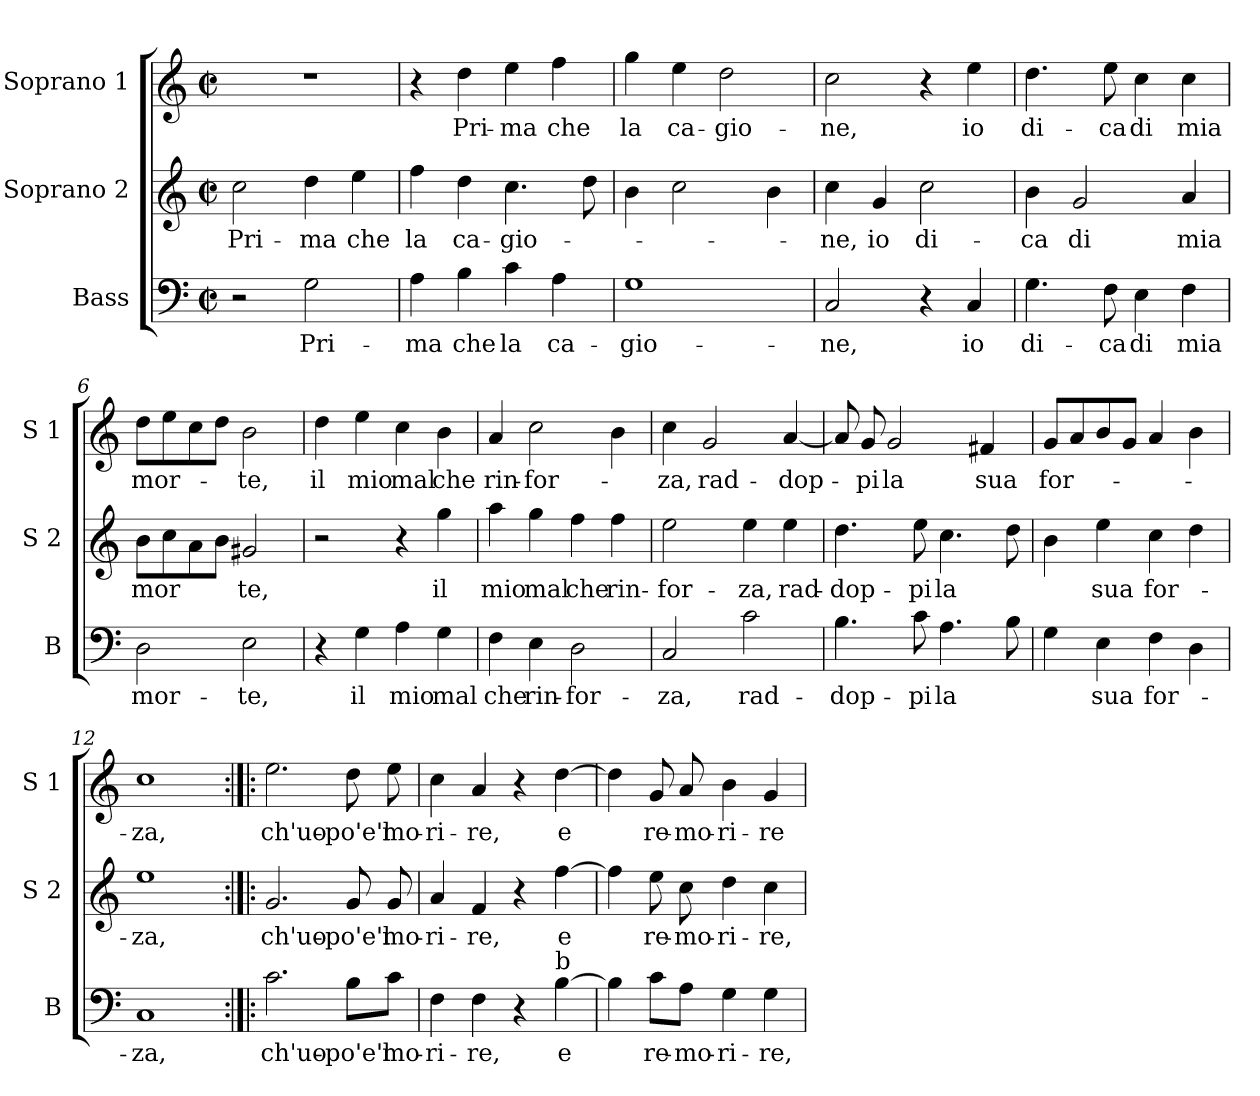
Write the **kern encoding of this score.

**kern	**text	**kern	**text	**kern	**text
*part3	*part3	*part2	*part2	*part1	*part1
*staff3	*staff3	*staff2	*staff2	*staff1	*staff1
*I"Bass	*	*I"Soprano 2	*	*I"Soprano 1	*
*I'B	*	*I'S 2	*	*I'S 1	*
*clefF4	*	*clefG2	*	*clefG2	*
*k[]	*	*k[]	*	*k[]	*
*C:	*	*C:	*	*C:	*
*M2/2	*	*M2/2	*	*M2/2	*
*met(c|)	*	*met(c|)	*	*met(c|)	*
=1	=1	=1	=1	=1	=1
!	!	!	!LO:LY:b	!	!
2r	.	2cc\	Pri-	1r	.
!	!LO:LY:b	!	!LO:LY:b	!	!
2G\	Pri-	4dd\	-ma	.	.
!	!	!	!LO:LY:b	!	!
.	.	4ee\	che	.	.
=2	=2	=2	=2	=2	=2
!	!LO:LY:b	!	!LO:LY:b	!	!
4A\	-ma	4ff\	la	4r	.
!	!LO:LY:b	!	!LO:LY:b	!	!LO:LY:b
4B\	che	4dd\	ca-	4dd\	Pri-
!	!LO:LY:b	!	!LO:LY:b	!	!LO:LY:b
4c\	la	4.cc\	-gio-	4ee\	-ma
!	!LO:LY:b	!	!	!	!LO:LY:b
4A\	ca-	.	.	4ff\	che
.	.	8dd\	.	.	.
=3	=3	=3	=3	=3	=3
!	!LO:LY:b	!	!	!	!LO:LY:b
1G	-gio-	4b\	.	4gg\	la
!	!	!	!	!	!LO:LY:b
.	.	2cc\	.	4ee\	ca-
!	!	!	!	!	!LO:LY:b
.	.	.	.	2dd\	-gio-
.	.	4b\	.	.	.
=4	=4	=4	=4	=4	=4
!	!LO:LY:b	!	!LO:LY:b	!	!LO:LY:b
2C/	-ne,	4cc\	-ne,	2cc\	-ne,
!	!	!	!LO:LY:b	!	!
.	.	4g/	io	.	.
!	!	!	!LO:LY:b	!	!
4r	.	2cc\	di-	4r	.
!	!LO:LY:b	!	!	!	!LO:LY:b
4C/	io	.	.	4ee\	io
!!LO:LB:g=z
=5	=5	=5	=5	=5	=5
!	!LO:LY:b	!	!LO:LY:b	!	!LO:LY:b
4.G\	di-	4b\	-ca	4.dd\	di-
!	!	!	!LO:LY:b	!	!
.	.	2g/	di	.	.
!	!LO:LY:b	!	!	!	!LO:LY:b
8F\	-ca	.	.	8ee\	-ca
!	!LO:LY:b	!	!	!	!LO:LY:b
4E\	di	.	.	4cc\	di
!	!LO:LY:b	!	!LO:LY:b	!	!LO:LY:b
4F\	mia	4a/	mia	4cc\	mia
=6	=6	=6	=6	=6	=6
!	!LO:LY:b	!	!LO:LY:b	!	!LO:LY:b
2D\	mor-	8b\L	mor	8dd\L	mor-
.	.	8cc\	.	8ee\	.
.	.	8a\	.	8cc\	.
.	.	8b\J	.	8dd\J	.
!	!LO:LY:b	!	!LO:LY:b	!	!LO:LY:b
2E\	-te,	2g#X/	te,	2b\	-te,
=7	=7	=7	=7	=7	=7
!	!	!	!	!	!LO:LY:b
4r	.	2r	.	4dd\	il
!	!LO:LY:b	!	!	!	!LO:LY:b
4G\	il	.	.	4ee\	mio
!	!LO:LY:b	!	!	!	!LO:LY:b
4A\	mio	4r	.	4cc\	mal
!	!LO:LY:b	!	!LO:LY:b	!	!LO:LY:b
4G\	mal	4gg\	il	4b\	che
=8	=8	=8	=8	=8	=8
!	!LO:LY:b	!	!LO:LY:b	!	!LO:LY:b
4F\	che	4aa\	mio	4a/	rin-
!	!LO:LY:b	!	!LO:LY:b	!	!LO:LY:b
4E\	rin-	4gg\	mal	2cc\	-for-
!	!LO:LY:b	!	!LO:LY:b	!	!
2D\	-for-	4ff\	che	.	.
!	!	!	!LO:LY:b	!	!
.	.	4ff\	rin-	4b\	.
=9	=9	=9	=9	=9	=9
!	!LO:LY:b	!	!LO:LY:b	!	!LO:LY:b
2C/	-za,	2ee\	-for-	4cc\	-za,
!	!	!	!	!	!LO:LY:b
.	.	.	.	2g/	rad-
!	!LO:LY:b	!	!LO:LY:b	!	!
2c\	rad-	4ee\	-za,	.	.
!	!	!	!LO:LY:b	!	!LO:LY:b
.	.	4ee\	rad-	[4a/	-dop-
!!LO:LB:g=z
=10	=10	=10	=10	=10	=10
!	!LO:LY:b	!	!LO:LY:b	!	!
4.B\	-dop-	4.dd\	-dop-	8a/]	.
!	!	!	!	!	!LO:LY:b
.	.	.	.	8g/	-pi
!	!	!	!	!	!LO:LY:b
.	.	.	.	2g/	la
!	!LO:LY:b	!	!LO:LY:b	!	!
8c\	-pi	8ee\	-pi	.	.
!	!LO:LY:b	!	!LO:LY:b	!	!
4.A\	la	4.cc\	la	.	.
!	!	!	!	!	!LO:LY:b
.	.	.	.	4f#X/	sua
8B\	.	8dd\	.	.	.
=11	=11	=11	=11	=11	=11
!	!	!	!	!	!LO:LY:b
4G\	.	4b\	.	8g/L	for-
.	.	.	.	8a/	.
!	!LO:LY:b	!	!LO:LY:b	!	!
4E\	sua	4ee\	sua	8b/	.
.	.	.	.	8g/J	.
!	!LO:LY:b	!	!LO:LY:b	!	!
4F\	for-	4cc\	for-	4a/	.
4D\	.	4dd\	.	4b\	.
=12	=12	=12	=12	=12	=12
!	!LO:LY:b	!	!LO:LY:b	!	!LO:LY:b
1C	-za,	1ee	-za,	1cc	-za,
=13:|!|:	=13:|!|:	=13:|!|:	=13:|!|:	=13:|!|:	=13:|!|:
!	!LO:LY:b	!	!LO:LY:b	!	!LO:LY:b
2.c\	ch'uo-	2.g/	ch'uo-	2.ee\	ch'uo-
!	!LO:LY:b	!	!LO:LY:b	!	!LO:LY:b
8B\L	-po'e'l	8g/	-po'e'l	8dd\	-po'e'l
!	!LO:LY:b	!	!LO:LY:b	!	!LO:LY:b
8c\J	mo-	8g/	mo-	8ee\	mo-
=14	=14	=14	=14	=14	=14
!	!LO:LY:b	!	!LO:LY:b	!	!LO:LY:b
4F\	-ri-	4a/	-ri-	4cc\	-ri-
!	!LO:LY:b	!	!LO:LY:b	!	!LO:LY:b
4F\	-re,	4f/	-re,	4a/	-re,
4r	.	4r	.	4r	.
!LO:TX:a:t=b	!	!	!	!	!
!	!LO:LY:b	!	!LO:LY:b	!	!LO:LY:b
[4B\	e	[4ff\	e	[4dd\	e
!!LO:PB:g=z
=15	=15	=15	=15	=15	=15
4B\]	.	4ff\]	.	4dd\]	.
!	!LO:LY:b	!	!LO:LY:b	!	!LO:LY:b
8c\L	re-	8ee\	re-	8g/	re-
!	!LO:LY:b	!	!LO:LY:b	!	!LO:LY:b
8A\J	-mo-	8cc\	-mo-	8a/	-mo-
!	!LO:LY:b	!	!LO:LY:b	!	!LO:LY:b
4G\	-ri-	4dd\	-ri-	4b\	-ri-
!	!LO:LY:b	!	!LO:LY:b	!	!LO:LY:b
4G\	-re,	4cc\	-re,	4g/	-re
=	=	=	=	=	=
*-	*-	*-	*-	*-	*-
